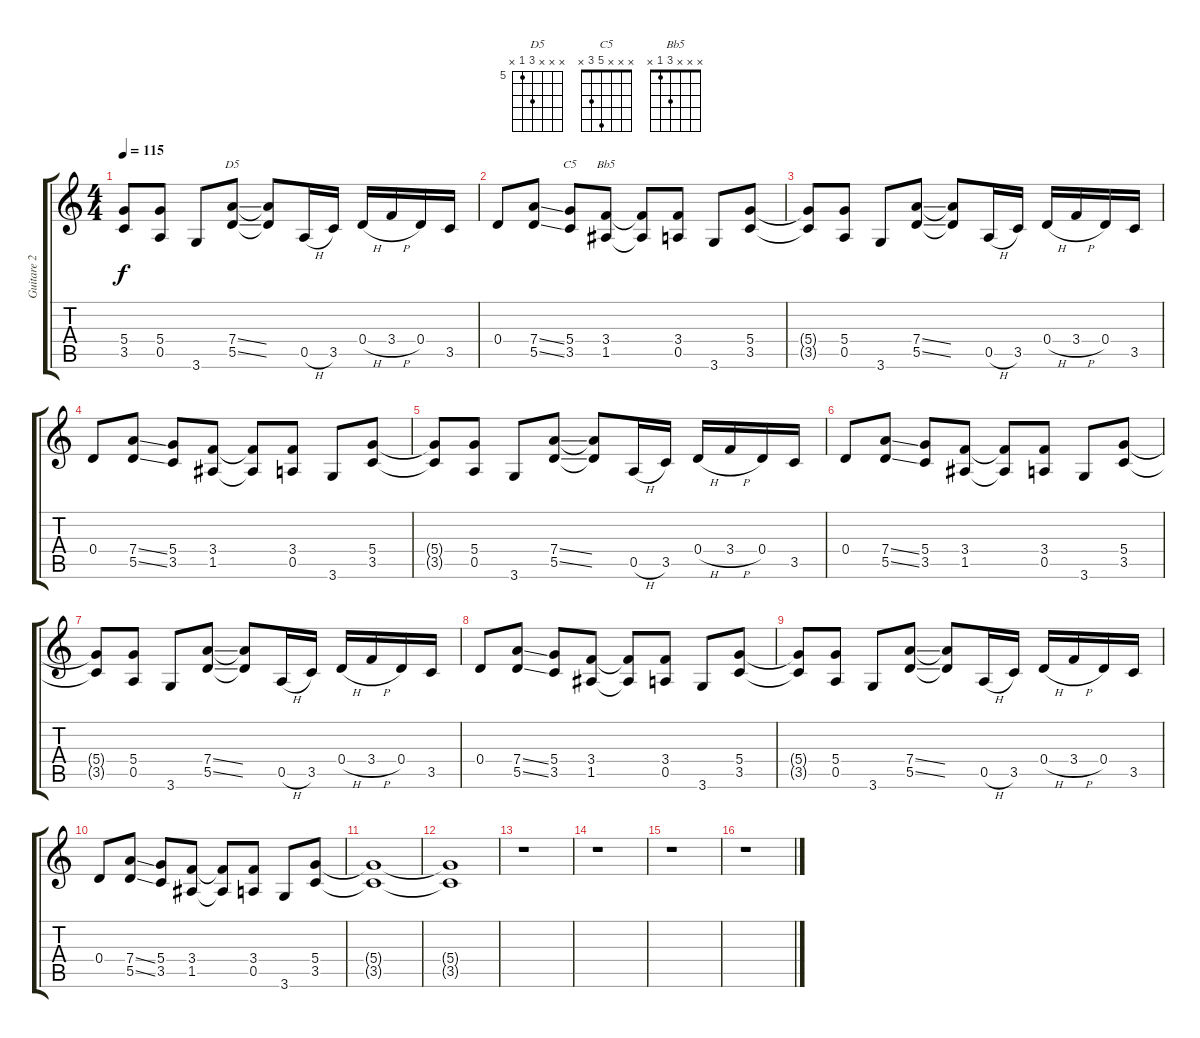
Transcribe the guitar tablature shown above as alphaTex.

\track ("Guitare 2" "Guitare 2") {instrument overdrivenguitar}
\staff {score tabs}
\tuning (E4 B3 G3 D3 A2 E2) {hide}
\chord ("D5" x x x 7 5 x) {firstfret 5}
\chord ("C5" x x x 5 3 x)
\chord ("Bb5" x x x 3 1 x)
\ts (4 4)
\tempo 115
\clef g2
\ks c
(5.4{t} 3.5{t}).8{dy f} (5.4 0.5).8 3.6.8 (7.4{ss} 5.5{ss}).8{ch "D5"} (7.4{t} 5.5{t}).8 0.5{h}.16 3.5.16 0.4{h}.16 3.4{h}.16 0.4.16 3.5.16 |
0.4.8 (7.4{ss} 5.5{ss}).8 (5.4 3.5).8{ch "C5"} (3.4 1.5).8{ch "Bb5"} (3.4{t} 1.5{t}).8 (3.4 0.5).8 3.6.8 (5.4 3.5).8 |
(5.4{t} 3.5{t}).8 (5.4 0.5).8 3.6.8 (7.4{ss} 5.5{ss}).8 (7.4{t} 5.5{t}).8 0.5{h}.16 3.5.16 0.4{h}.16 3.4{h}.16 0.4.16 3.5.16 |
0.4.8 (7.4{ss} 5.5{ss}).8 (5.4 3.5).8 (3.4 1.5).8 (3.4{t} 1.5{t}).8 (3.4 0.5).8 3.6.8 (5.4 3.5).8 |
(5.4{t} 3.5{t}).8 (5.4 0.5).8 3.6.8 (7.4{ss} 5.5{ss}).8 (7.4{t} 5.5{t}).8 0.5{h}.16 3.5.16 0.4{h}.16 3.4{h}.16 0.4.16 3.5.16 |
0.4.8 (7.4{ss} 5.5{ss}).8 (5.4 3.5).8 (3.4 1.5).8 (3.4{t} 1.5{t}).8 (3.4 0.5).8 3.6.8 (5.4 3.5).8 |
(5.4{t} 3.5{t}).8 (5.4 0.5).8 3.6.8 (7.4{ss} 5.5{ss}).8 (7.4{t} 5.5{t}).8 0.5{h}.16 3.5.16 0.4{h}.16 3.4{h}.16 0.4.16 3.5.16 |
0.4.8 (7.4{ss} 5.5{ss}).8 (5.4 3.5).8 (3.4 1.5).8 (3.4{t} 1.5{t}).8 (3.4 0.5).8 3.6.8 (5.4 3.5).8 |
(5.4{t} 3.5{t}).8 (5.4 0.5).8 3.6.8 (7.4{ss} 5.5{ss}).8 (7.4{t} 5.5{t}).8 0.5{h}.16 3.5.16 0.4{h}.16 3.4{h}.16 0.4.16 3.5.16 |
0.4.8 (7.4{ss} 5.5{ss}).8 (5.4 3.5).8 (3.4 1.5).8 (3.4{t} 1.5{t}).8 (3.4 0.5).8 3.6.8 (5.4 3.5).8 |
(5.4{t} 3.5{t}).1 |
(5.4{t} 3.5{t}).1 |
r.1 |
r.1 |
r.1 |
r.1
